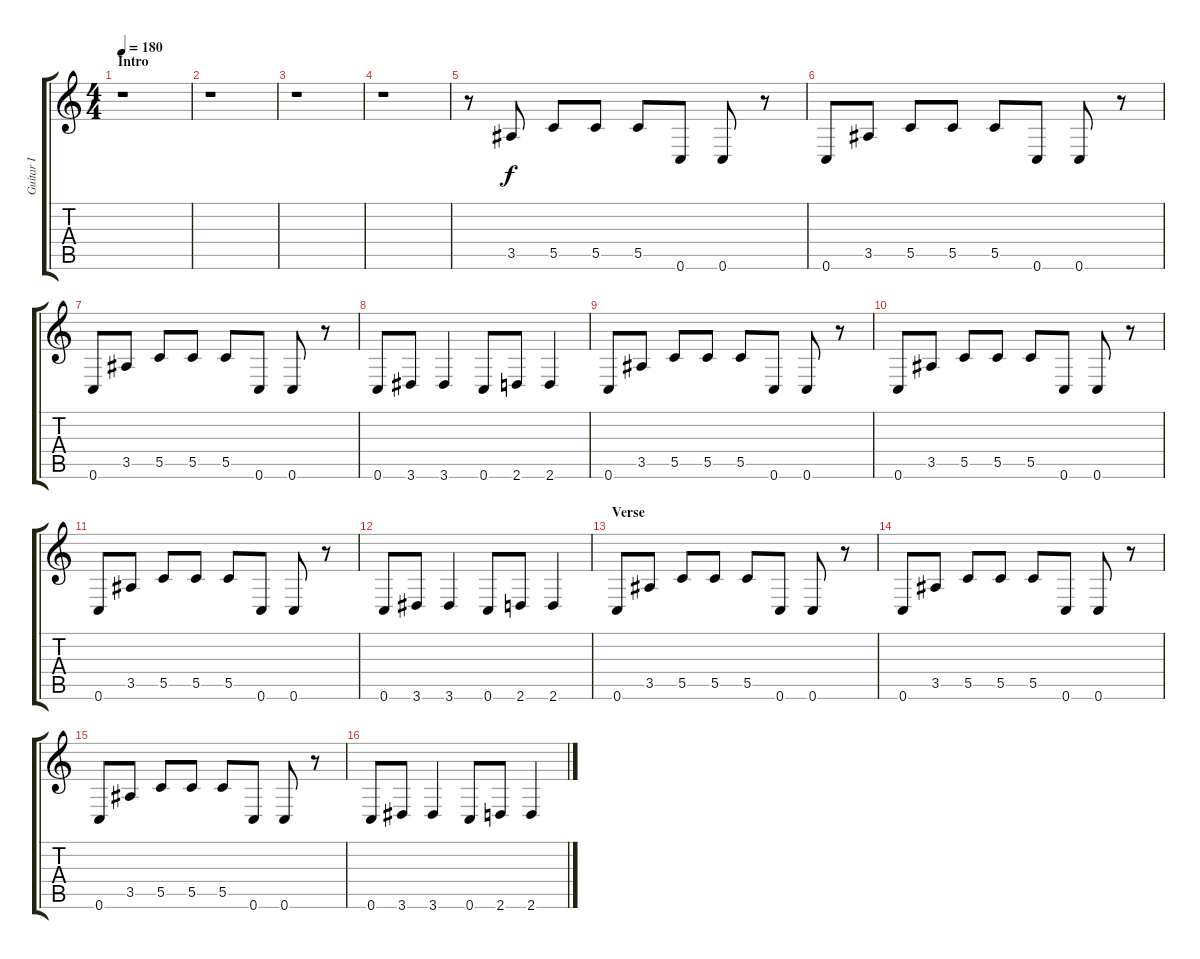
\track ("Guitar I" "Guitar I") {instrument distortionguitar}
\staff {score tabs}
\tuning (D4 A3 F3 C3 G2 C2) {hide}
\ts (4 4)
\section ("" "Intro")
\tempo 180
\clef g2
\ks c
r.1{dy f instrument distortionguitar} |
r.1 |
r.1 |
r.1 |
r.8 3.5.8 5.5.8 5.5.8 5.5.8 0.6.8 0.6.8 r.8 |
0.6.8 3.5.8 5.5.8 5.5.8 5.5.8 0.6.8 0.6.8 r.8 |
0.6.8 3.5.8 5.5.8 5.5.8 5.5.8 0.6.8 0.6.8 r.8 |
0.6.8 3.6.8 3.6.4 0.6.8 2.6.8 2.6.4 |
0.6.8 3.5.8 5.5.8 5.5.8 5.5.8 0.6.8 0.6.8 r.8 |
0.6.8 3.5.8 5.5.8 5.5.8 5.5.8 0.6.8 0.6.8 r.8 |
0.6.8 3.5.8 5.5.8 5.5.8 5.5.8 0.6.8 0.6.8 r.8 |
0.6.8 3.6.8 3.6.4 0.6.8 2.6.8 2.6.4 |
\section ("" "Verse")
0.6.8 3.5.8 5.5.8 5.5.8 5.5.8 0.6.8 0.6.8 r.8 |
0.6.8 3.5.8 5.5.8 5.5.8 5.5.8 0.6.8 0.6.8 r.8 |
0.6.8 3.5.8 5.5.8 5.5.8 5.5.8 0.6.8 0.6.8 r.8 |
0.6.8 3.6.8 3.6.4 0.6.8 2.6.8 2.6.4
